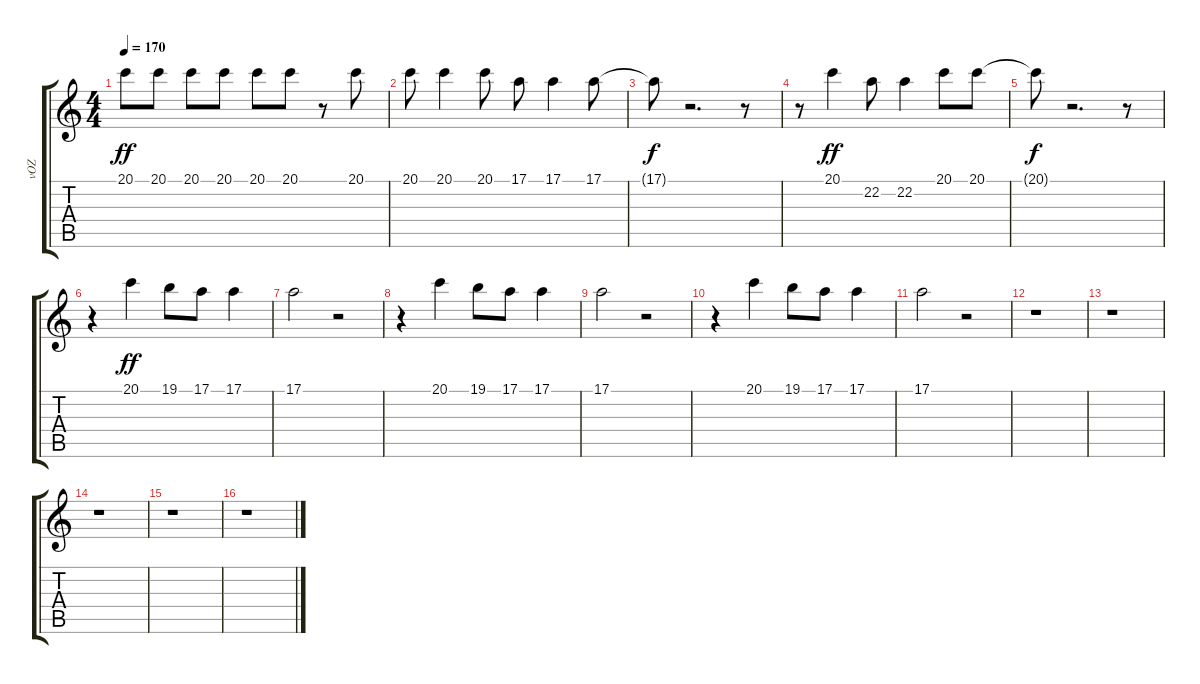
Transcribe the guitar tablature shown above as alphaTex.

\track ("vOZ" "vOZ") {instrument lead6voice}
\staff {score tabs}
\tuning (E4 B3 G3 D3 A2 E2) {hide}
\ts (4 4)
\tempo 170
\clef g2
\ks c
20.1.8{dy ff} 20.1.8 20.1.8 20.1.8 20.1.8 20.1.8 r.8 20.1.8 |
20.1.8 20.1.4 20.1.8 17.1.8 17.1.4 17.1.8 |
17.1{t}.8{dy f} r.2{d} r.8 |
r.8 20.1.4{dy ff} 22.2.8 22.2.4 20.1.8 20.1.8 |
20.1{t}.8{dy f} r.2{d} r.8 |
r.4 20.1.4{dy ff} 19.1.8 17.1.8 17.1.4 |
17.1.2 r.2 |
r.4 20.1.4 19.1.8 17.1.8 17.1.4 |
17.1.2 r.2 |
r.4 20.1.4 19.1.8 17.1.8 17.1.4 |
17.1.2 r.2 |
r.1 |
r.1 |
r.1 |
r.1 |
r.1
